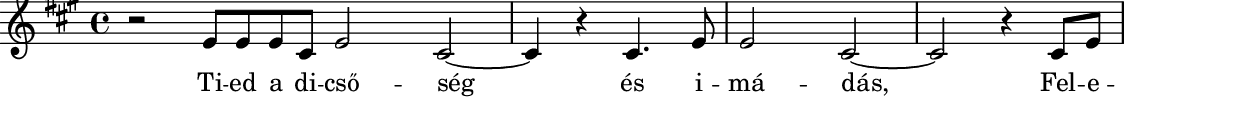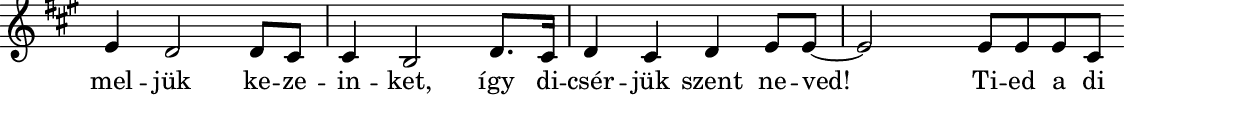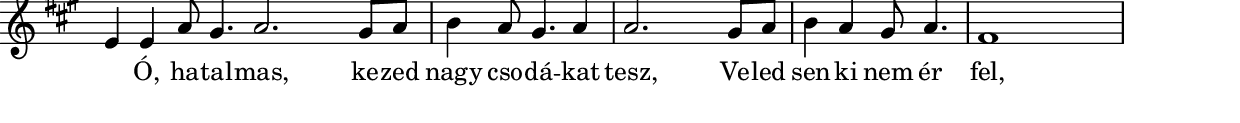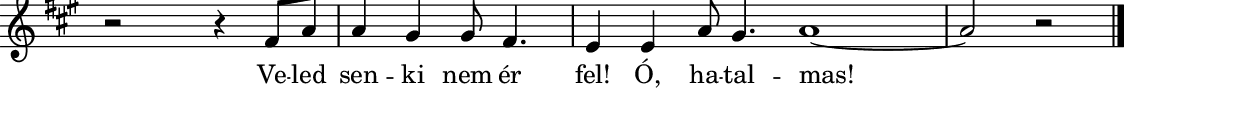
% MusicXML to Lilypond converter by Kovi

szovegAAA = \lyricmode {  "Ti" -- "ed" "a" "di" -- "cső" -- "ség" "és" "i" -- "má" -- "dás," "Fel" -- "e" -- "mel" -- "jük" "ke" -- "ze" -- "in" -- "ket," "így" "di" -- "csér" -- "jük" "szent" "ne" -- "ved!" "Ti" -- "ed" "a" "di"  \skip 4 "Ó," "ha" -- "tal" -- "mas," "ke" -- "zed" "nagy" "cso" -- "dá" -- "kat" "tesz," "Ve" -- "led" "sen" -- "ki" "nem" "ér" "fel," "Ve" -- "led" "sen" -- "ki" "nem" "ér" "fel!" "Ó," "ha" -- "tal" -- "mas!"  }

% Analyzing...
% 1 parts
% 1 Staff
% forceBassClefActive = 
melody = {
% 69 notes in the part
% 1 voices

\new Staff
\new Voice {
% 69 notes
% 20 mesaures

% Measure 1
\clef "treble"
\key a \major
\time 4/4 
r2 e'8 e'8 e'8 cis'8 
% Measure 2
\repeat volta 2 {
\bar "|:" e'2 cis'2~ 
% Measure 3
cis'4 r4 cis'4. e'8 
% Measure 4
e'2 cis'2~ 
% Measure 5
cis'2 r4 cis'8 e'8 
% Measure 6
\break
e'4 d'2 d'8 cis'8 
% Measure 7
cis'4 b2 d'8. cis'16 
% Measure 8
d'4 cis'4 d'4 e'8 e'8~ 
% Measure 9
}\alternative {
{e'2 e'8 e'8 e'8 cis'8 \bar ":|" }
% Measure 10
{\break
e'4 e'4 a'8 gis'4. }
}
% Measure 11
\bar "|:" a'2. gis'8 a'8 
% Measure 12
b'4 a'8 gis'4. a'4 
% Measure 13
a'2. gis'8 a'8 
% Measure 14
b'4 a'4 gis'8 a'4. 
% Measure 15
fis'1 
% Measure 16
\break
r2 r4 fis'8 a'8 
% Measure 17
a'4 gis'4 gis'8 fis'4. 
% Measure 18
e'4 e'4 a'8 gis'4. \bar ":|" 
% Measure 19
a'1~ 
% Measure 20
a'2 r2 \bar "|." 
} % voice
\addlyrics { \szovegAAA }

} % melody


harmonies = \chordmode {
% 14 chords
\germanChords
s4 s4 s4 s4 a4 s4 s4 s4 s4 s4 s4 s4 cis4:m s4 s4 s4 s4 s4 s4 s4 d4 s4 s4 s4 b4:m s4 s4 s4 e4 s4 s4 s4 e4:7 s4 s4 s4 e4 s4 s4 s4 a4 s4 s4 s4 s4 s4 s4 s4 fis4:m s4 s4 s4 s4 s4 s4 s4 d4 s4 s4 s4 b4:m s4 s4 s4 e4 s4 s4 s4 e4:7 s4 s4 s4 a4
}

\include "../../definitions.ly"
